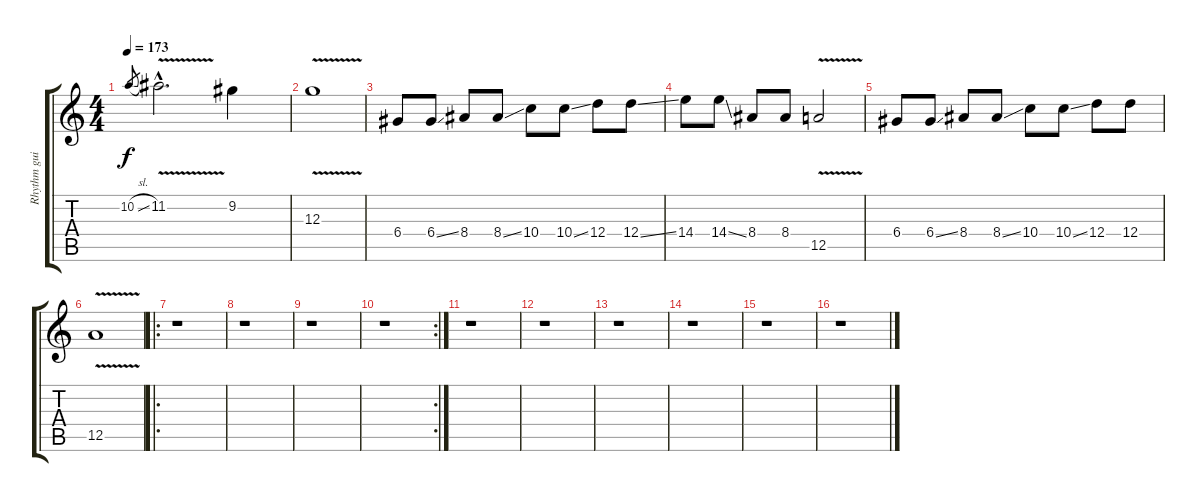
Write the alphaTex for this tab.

\track ("Rhythm guitar" "Rhythm gui") {instrument overdrivenguitar}
\staff {score tabs}
\tuning (E4 B3 G3 D3 A2 E2) {hide}
\ts (4 4)
\tempo 173
\clef g2
\ks c
10.2{sl}.8{gr dy f} 11.2{v hac}.2{d} 9.2.4 |
12.3{v}.1 |
6.4.8 6.4{ss}.8 8.4.8 8.4{ss}.8 10.4.8 10.4{ss}.8 12.4.8 12.4{ss}.8 |
14.4.8 14.4{ss}.8 8.4.8 8.4.8 12.5{v}.2 |
6.4.8 6.4{ss}.8 8.4.8 8.4{ss}.8 10.4.8 10.4{ss}.8 12.4.8 12.4.8 |
12.5{v}.1 |
\ro
r.1 |
r.1 |
r.1 |
\rc 2
r.1 |
r.1 |
r.1 |
r.1 |
r.1 |
r.1 |
r.1
